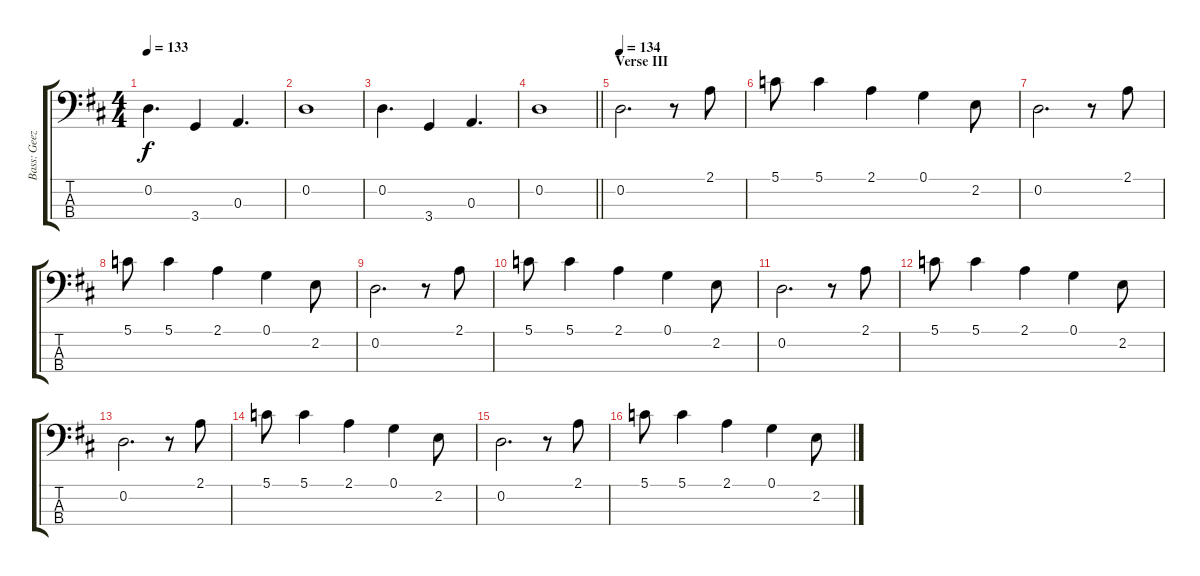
\track ("Bass: Geezer" "Bass: Geez") {instrument electricbassfinger}
\staff {score tabs}
\tuning (G2 D2 A1 E1) {hide}
\ts (4 4)
\tempo 133
\clef f4
\ks d
0.2.4{d dy f} 3.4.4 0.3.4{d} |
0.2.1 |
0.2.4{d} 3.4.4 0.3.4{d} |
\barLineRight lightlight
0.2.1 |
\section ("" "Verse III")
\tempo 134
0.2.2{d} r.8 2.1.8 |
5.1.8 5.1.4 2.1.4 0.1.4 2.2.8 |
0.2.2{d} r.8 2.1.8 |
5.1.8 5.1.4 2.1.4 0.1.4 2.2.8 |
0.2.2{d} r.8 2.1.8 |
5.1.8 5.1.4 2.1.4 0.1.4 2.2.8 |
0.2.2{d} r.8 2.1.8 |
5.1.8 5.1.4 2.1.4 0.1.4 2.2.8 |
0.2.2{d} r.8 2.1.8 |
5.1.8 5.1.4 2.1.4 0.1.4 2.2.8 |
0.2.2{d} r.8 2.1.8 |
5.1.8 5.1.4 2.1.4 0.1.4 2.2.8
